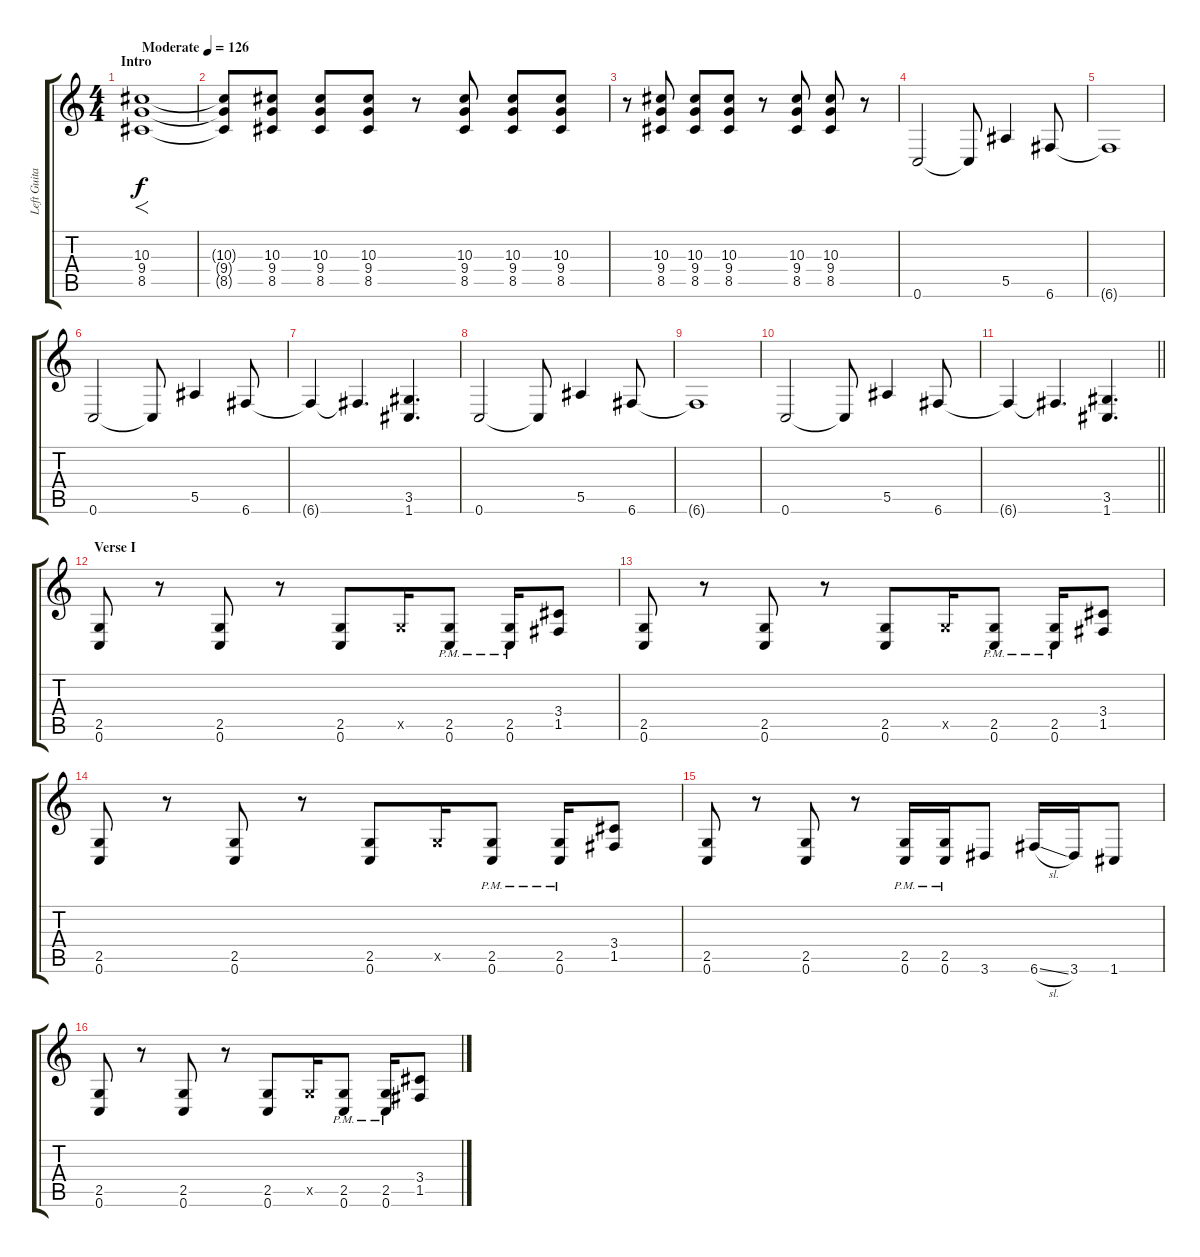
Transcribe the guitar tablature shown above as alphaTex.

\track ("Left Guitar" "Left Guita") {instrument distortionguitar}
\staff {score tabs}
\tuning (C4 G3 Eb3 Bb2 F2 C2) {hide}
\ts (4 4)
\section ("" "Intro")
\tempo (126 "Moderate")
\clef g2
\ks c
(10.3 9.4 8.5).1{f dy f instrument distortionguitar} |
(10.3{t} 9.4{t} 8.5{t}).8 (10.3 9.4 8.5).8 (10.3 9.4 8.5).8 (10.3 9.4 8.5).8 r.8 (10.3 9.4 8.5).8 (10.3 9.4 8.5).8 (10.3 9.4 8.5).8 |
r.8 (10.3 9.4 8.5).8 (10.3 9.4 8.5).8 (10.3 9.4 8.5).8 r.8 (10.3 9.4 8.5).8 (10.3 9.4 8.5).8 r.8 |
0.6.2 0.6{t}.8 5.5.4 6.6.8 |
6.6{t}.1 |
0.6.2 0.6{t}.8 5.5.4 6.6.8 |
6.6{t}.4 6.6{t}.4{d} (3.5 1.6).4{d} |
0.6.2 0.6{t}.8 5.5.4 6.6.8 |
6.6{t}.1 |
0.6.2 0.6{t}.8 5.5.4 6.6.8 |
\barLineRight lightlight
6.6{t}.4 6.6{t}.4{d} (3.5 1.6).4{d} |
\section ("" "Verse I")
(2.5 0.6).8 r.8 (2.5 0.6).8 r.8 (2.5 0.6).8 2.5{x}.16 (2.5{pm} 0.6{pm}).8 (2.5{pm} 0.6{pm}).16 (3.4 1.5).8 |
(2.5 0.6).8 r.8 (2.5 0.6).8 r.8 (2.5 0.6).8 2.5{x}.16 (2.5{pm} 0.6{pm}).8 (2.5{pm} 0.6{pm}).16 (3.4 1.5).8 |
(2.5 0.6).8 r.8 (2.5 0.6).8 r.8 (2.5 0.6).8 2.5{x}.16 (2.5{pm} 0.6{pm}).8 (2.5{pm} 0.6{pm}).16 (3.4 1.5).8 |
(2.5 0.6).8 r.8 (2.5 0.6).8 r.8 (2.5{pm} 0.6{pm}).16 (2.5{pm} 0.6{pm}).16 3.6.8 6.6{sl}.16 3.6.16 1.6.8 |
(2.5 0.6).8 r.8 (2.5 0.6).8 r.8 (2.5 0.6).8 2.5{x}.16 (2.5{pm} 0.6{pm}).8 (2.5{pm} 0.6{pm}).16 (3.4 1.5).8
